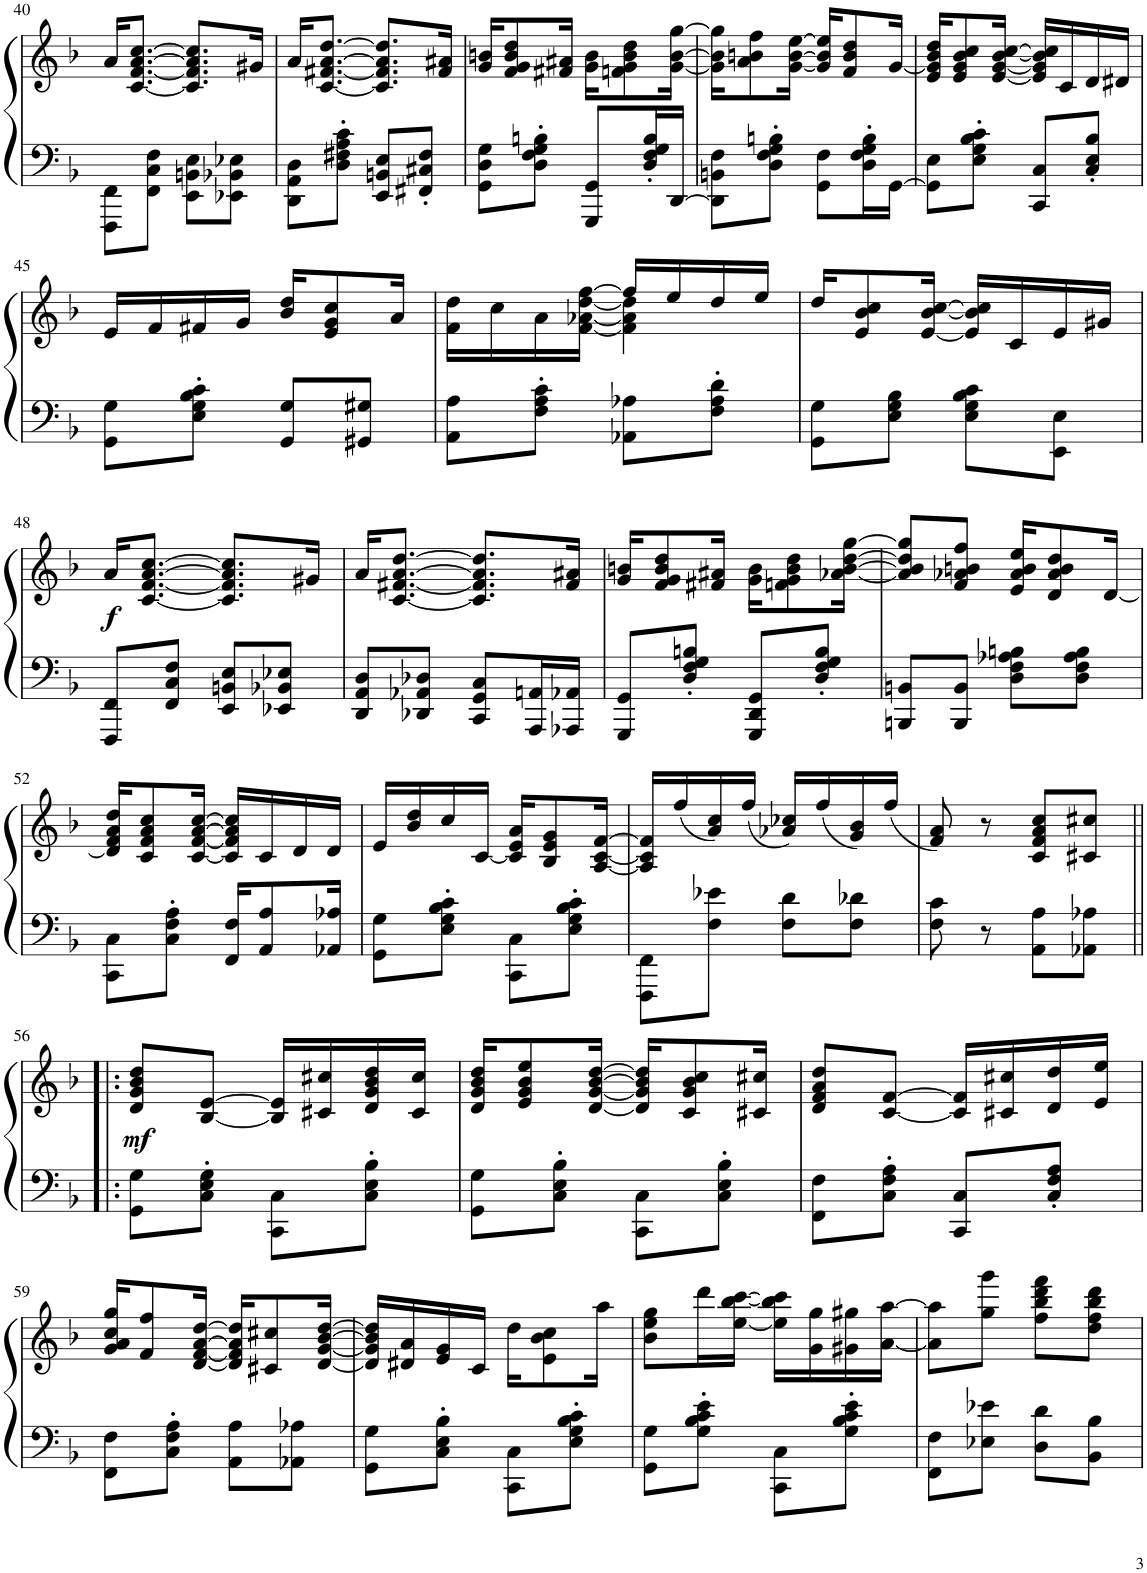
**kern	**kern	**dynam
*part1	*part1	*part1
*staff2	*staff1	*staff1/2
*I"P1	*	*
!!LO:PB:g=z
*clefF4	*clefG2	*
*k[b-]	*k[b-]	*
*F:	*F:	*
*M2/4	*M2/4	*
=40	=40	=40
8FFF\ 8FF\L	16a/KL	.
.	[8.c/ [8.f/ [8.a/ [8.cc/J	.
8FF\ 8C\ 8F\J	.	.
8EE\ 8BBn\ 8E\L	8.c/] 8.f/] 8.a/] 8.cc/]L	.
8EE-X\ 8BB-X\ 8E-X\J	.	.
.	16g#X/Jk	.
=41	=41	=41
8DD\ 8AA\ 8D\L	16a/KL	.
.	[8.c/ [8.f#X/ [8.a/ [8.dd/J	.
8D\' 8F#X\' 8A\' 8c\'J	.	.
8EE/ 8BBn/ 8E/L	8.c/] 8.f#/] 8.a/] 8.dd/]L	.
8FF#X/' 8C#X/' 8F#/'J	.	.
.	16f#/ 16a#X/Jk	.
=42	=42	=42
8GG\ 8D\ 8G\L	16g/ 16bn/KL	.
.	8f/ 8g/ 8b/ 8dd/	.
8D\' 8F\' 8G\' 8Bn\'J	.	.
.	16f#X/ 16a#X/Jk	.
8GGG/ 8GG/L	16g\ 16b\KL	.
.	8fn\ 8g\ 8b\ 8dd\	.
16D/' 16F/' 16G/' 16B/'L	.	.
[16DD/JJ	[16g\ [16b\ [16gg\Jk	.
=43	=43	=43
8DD\] 8BBn\ 8F\L	16g\] 16b\] 16gg\]KL	.
.	8a\ 8bn\ 8ff\	.
8D\' 8F\' 8G\' 8Bn\'J	.	.
.	[16g\ [16b\ [16ee\Jk	.
8GG\ 8F\L	16g/] 16b/] 16ee/]KL	.
.	8f/ 8b/ 8dd/	.
16D\' 16F\' 16G\' 16B\'L	.	.
[16GG\JJ	[16g/Jk	.
=44	=44	=44
8GG\] 8E\L	16e/ 16g/] 16b-/ 16dd/KL	.
.	8e/ 8g/ 8b-/ 8cc/	.
8E\' 8G\' 8B-\' 8c\'J	.	.
.	[16e/ [16g/ [16b-/ [16cc/Jk	.
8CC/ 8C/L	16e/] 16g/] 16b-/] 16cc/]LL	.
.	16c/	.
8C/' 8E/' 8B-/'J	16d/	.
.	16d#X/JJ	.
!!LO:LB:g=z
=45	=45	=45
8GG\ 8G\L	16e/LL	.
.	16f/	.
8E\' 8G\' 8B-\' 8c\'J	16f#X/	.
.	16g/JJ	.
8GG/ 8G/L	16b-/ 16dd/KL	.
.	8e/ 8g/ 8cc/	.
8GG#X/ 8G#X/J	.	.
.	16a/Jk	.
=46	=46	=46
*	*^	*
8AA\ 8A\L	16f\ 16dd\LL	4ryy	.
.	16cc\	.	.
8F\' 8A\' 8c\'J	16a\	.	.
.	[16f\ [16a-X\ [16dd\ [16ff\JJ	.	.
8AA-X\ 8A-X\L	16ff/LL]	4f\] 4a-\] 4dd\]	.
.	16ee/	.	.
8F\' 8A-\' 8d\'J	16dd/	.	.
.	16ee/JJ	.	.
*	*v	*v	*
=47	=47	=47
8GG\ 8G\L	16dd/KL	.
.	8e/ 8b-/ 8cc/	.
8E\ 8G\ 8B-\J	.	.
.	[16e/ [16b-/ [16cc/Jk	.
8E\ 8G\ 8B-\ 8c\L	16e/] 16b-/] 16cc/]LL	.
.	16c/	.
8EE\ 8E\J	16e/	.
.	16g#X/JJ	.
!!LO:LB:g=z
=48	=48	=48
!	!	!LO:DY:b
8FFF/ 8FF/L	16a/KL	f
.	[8.c/ [8.f/ [8.a/ [8.cc/J	.
8FF/ 8C/ 8F/J	.	.
8EE/ 8BBn/ 8E/L	8.c/] 8.f/] 8.a/] 8.cc/]L	.
8EE-X/ 8BB-X/ 8E-X/J	.	.
.	16g#X/Jk	.
=49	=49	=49
8DD/ 8AA/ 8D/L	16a/KL	.
.	[8.c/ [8.f#X/ [8.a/ [8.dd/J	.
8DD-X/ 8AA-X/ 8D-X/J	.	.
8CC/ 8GG/ 8C/L	8.c/] 8.f#/] 8.a/] 8.dd/]L	.
16AAA/ 16AAn/L	.	.
16AAA-X/ 16AA-X/JJ	16f#/ 16a#X/Jk	.
=50	=50	=50
8GGG/ 8GG/L	16g/ 16bn/KL	.
.	8f/ 8g/ 8b/ 8dd/	.
8D/' 8F/' 8G/' 8Bn/'J	.	.
.	16f#X/ 16a#X/Jk	.
8GGG/ 8DD/ 8GG/L	16g\ 16b\KL	.
.	8fn\ 8g\ 8b\ 8dd\	.
8D/' 8F/' 8G/' 8B/'J	.	.
.	[16a-X\ [16b\ [16dd\ [16gg\Jk	.
=51	=51	=51
8BBBn/ 8BBn/L	8a-/] 8b/] 8dd/] 8gg/]L	.
8BBB/ 8BB/J	8f/ 8a-X/ 8bn/ 8ff/J	.
8D\ 8F\ 8A-X\ 8Bn\L	16e/ 16a-/ 16b/ 16ee/KL	.
.	8d/ 8a-/ 8b/ 8dd/	.
8D\ 8F\ 8A-\ 8B\J	.	.
.	[16d/Jk	.
!!LO:LB:g=z
=52	=52	=52
8CC\ 8C\L	16d/] 16f/ 16a/ 16dd/KL	.
.	8c/ 8f/ 8a/ 8cc/	.
8C\' 8F\' 8A\'J	.	.
.	[16c/ [16f/ [16a/ [16cc/Jk	.
16FF/ 16F/KL	16c/] 16f/] 16a/] 16cc/]LL	.
8AA/ 8A/	16c/	.
.	16d/	.
16AA-X/ 16A-X/Jk	16d/JJ	.
=53	=53	=53
8GG\ 8G\L	16e/LL	.
.	16b-/ 16dd/	.
8E\' 8G\' 8B-\' 8c\'J	16cc/	.
.	[16c/JJ	.
8CC\ 8C\L	16c/] 16e/ 16a/KL	.
.	8B-/ 8e/ 8g/	.
8E\' 8G\' 8B-\' 8c\'J	.	.
.	[16A/ [16c/ [16f/Jk	.
=54	=54	=54
8FFF\ 8FF\L	16A/] 16c/] 16f/]LL	.
.	(16ff/	.
8F\ 8e-X\J	16a/ 16cc/)	.
.	(16ff/JJ	.
8F\ 8d\L	16a-X/ 16cc-X/LL)	.
.	(16ff/	.
8F\ 8d-X\J	16g/ 16b-/)	.
.	(16ff/JJ	.
=55	=55	=55
8F\ 8c\	8f/ 8a/)	.
8r	8r	.
8AA\ 8A\L	8c/ 8f/ 8a/ 8cc/L	.
8AA-X\ 8A-X\J	8c#X/ 8cc#X/J	.
!!LO:LB:g=z
=56!|:	=56!|:	=56!|:
!	!	!LO:DY:b
8GG\ 8G\L	8d/ 8g/ 8b-/ 8dd/L	mf
8C\' 8E\' 8G\'J	[8B-/ [8e/J	.
8CC\ 8C\L	16B-/] 16e/]LL	.
.	16c#X/ 16cc#X/	.
8C\' 8E\' 8B-\'J	16d/ 16g/ 16b-/ 16dd/	.
.	16c#/ 16cc#/JJ	.
=57	=57	=57
8GG\ 8G\L	16d/ 16g/ 16b-/ 16dd/KL	.
.	8e/ 8g/ 8b-/ 8ee/	.
8C\' 8E\' 8B-\'J	.	.
.	[16d/ [16g/ [16b-/ [16dd/Jk	.
8CC\ 8C\L	16d/] 16g/] 16b-/] 16dd/]KL	.
.	8c/ 8g/ 8b-/ 8cc/	.
8C\' 8E\' 8B-\'J	.	.
.	16c#X/ 16cc#X/Jk	.
=58	=58	=58
8FF\ 8F\L	8d/ 8f/ 8a/ 8dd/L	.
8C\' 8F\' 8A\'J	[8c/ [8f/J	.
8CC/ 8C/L	16c/] 16f/]LL	.
.	16c#X/ 16cc#X/	.
8C/' 8F/' 8A/'J	16d/ 16dd/	.
.	16e/ 16ee/JJ	.
!!LO:LB:g=z
=59	=59	=59
8FF\ 8F\L	16g/ 16a/ 16cc/ 16gg/KL	.
.	8f/ 8ff/	.
8C\' 8F\' 8A\'J	.	.
.	[16d/ [16f/ [16a/ [16dd/Jk	.
8AA\ 8A\L	16d/] 16f/] 16a/] 16dd/]KL	.
.	8c#X/ 8cc#X/	.
8AA-X\ 8A-X\J	.	.
.	[16d/ [16g/ [16b-/ [16dd/Jk	.
=60	=60	=60
8GG\ 8G\L	16d/] 16g/] 16b-/] 16dd/]LL	.
.	16d#X/ 16a/	.
8C\' 8E\' 8B-\'J	16e/ 16g/	.
.	16c/JJ	.
8CC\ 8C\L	16dd\KL	.
.	8e\ 8b-\ 8cc\	.
8E\' 8G\' 8B-\' 8c\'J	.	.
.	16aa\Jk	.
=61	=61	=61
8GG\ 8G\L	8b-\ 8ee\ 8gg\L	.
8G\' 8B-\' 8c\' 8e\'J	16ddd\L	.
.	[16ee\ [16bb-\ [16ccc\JJ	.
8CC\ 8C\L	16ee\] 16bb-\] 16ccc\]LL	.
.	16g\ 16gg\	.
8G\' 8B-\' 8c\' 8e\'J	16g#X\ 16gg#X\	.
.	[16a\ [16aa\JJ	.
=62	=62	=62
8FF\ 8F\L	8a\] 8aa\]L	.
8E-X\ 8e-X\J	8gg\ 8ggg\J	.
8D\ 8d\L	8ff\ 8bb-\ 8ddd\ 8fff\L	.
8BB-\ 8B-\J	8dd\ 8ff\ 8bb-\ 8ddd\J	.
=	=	=
*-	*-	*-
